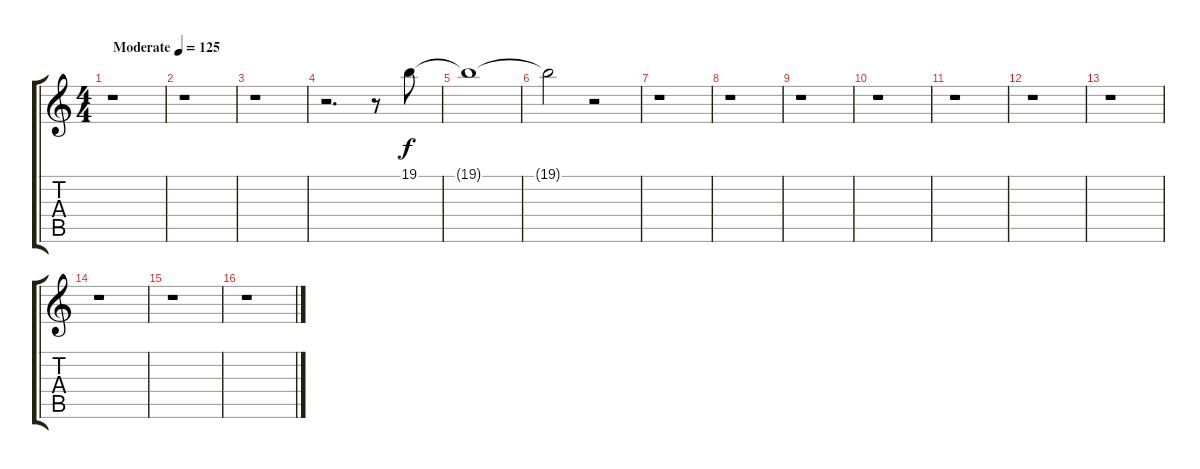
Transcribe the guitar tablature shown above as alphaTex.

\track "" {instrument lead2sawtooth}
\staff {score tabs}
\tuning (E4 B3 G3 D3 A2 E2) {hide}
\ts (4 4)
\tempo (125 "Moderate")
\clef g2
\ks c
r.1{dy f instrument lead2sawtooth} |
r.1 |
r.1 |
r.2{d} r.8 19.1.8 |
19.1{t}.1 |
19.1{t}.2 r.2 |
r.1 |
r.1 |
r.1 |
r.1 |
r.1 |
r.1 |
r.1 |
r.1 |
r.1 |
r.1
